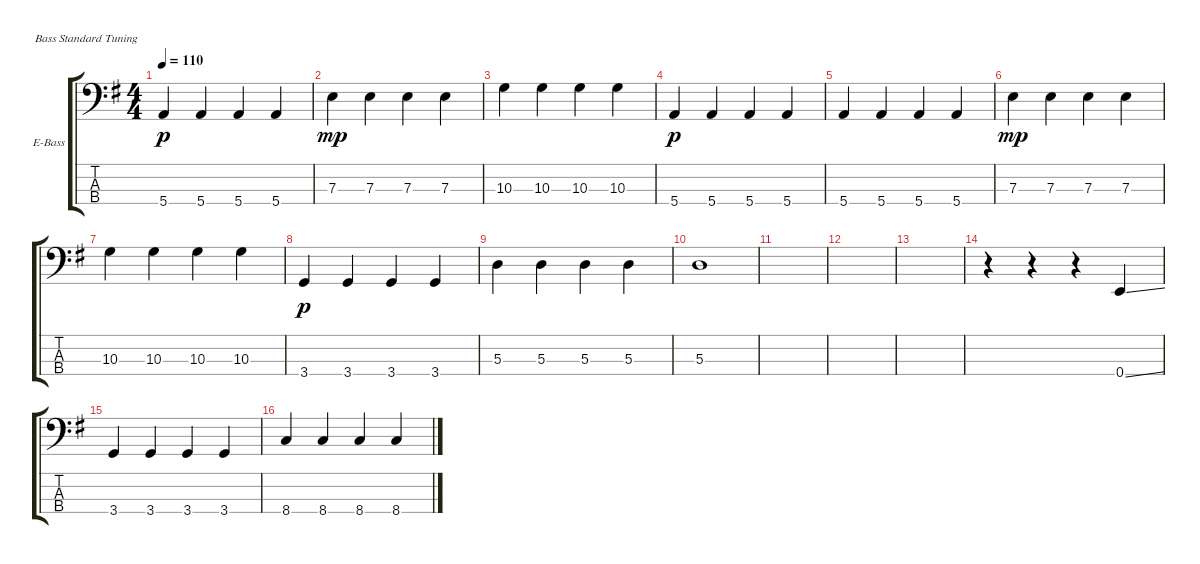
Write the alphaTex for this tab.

\defaultSystemsLayout 4
\bracketExtendMode groupsimilarinstruments
\firstSystemTrackNameOrientation horizontal
\otherSystemsTrackNameOrientation horizontal
\track ("Electric Bass" "E-Bass") {instrument electricbassfinger}
\staff {score tabs}
\tuning (G2 D2 A1 E1)
\ts (4 4)
\tempo 110
\clef f4
\ks g
5.4.4{dy p} 5.4.4 5.4.4 5.4.4 |
7.3.4{dy mp} 7.3.4 7.3.4 7.3.4 |
10.3.4 10.3.4 10.3.4 10.3.4 |
5.4.4{dy p} 5.4.4 5.4.4 5.4.4 |
5.4.4 5.4.4 5.4.4 5.4.4 |
7.3.4{dy mp} 7.3.4 7.3.4 7.3.4 |
10.3.4 10.3.4 10.3.4 10.3.4 |
3.4.4{dy p} 3.4.4 3.4.4 3.4.4 |
5.3.4 5.3.4 5.3.4 5.3.4 |
5.3.1 |
|
|
|
r.4 r.4 r.4 0.4{ss}.4 |
3.4.4 3.4.4 3.4.4 3.4.4 |
8.4.4 8.4.4 8.4.4 8.4.4
